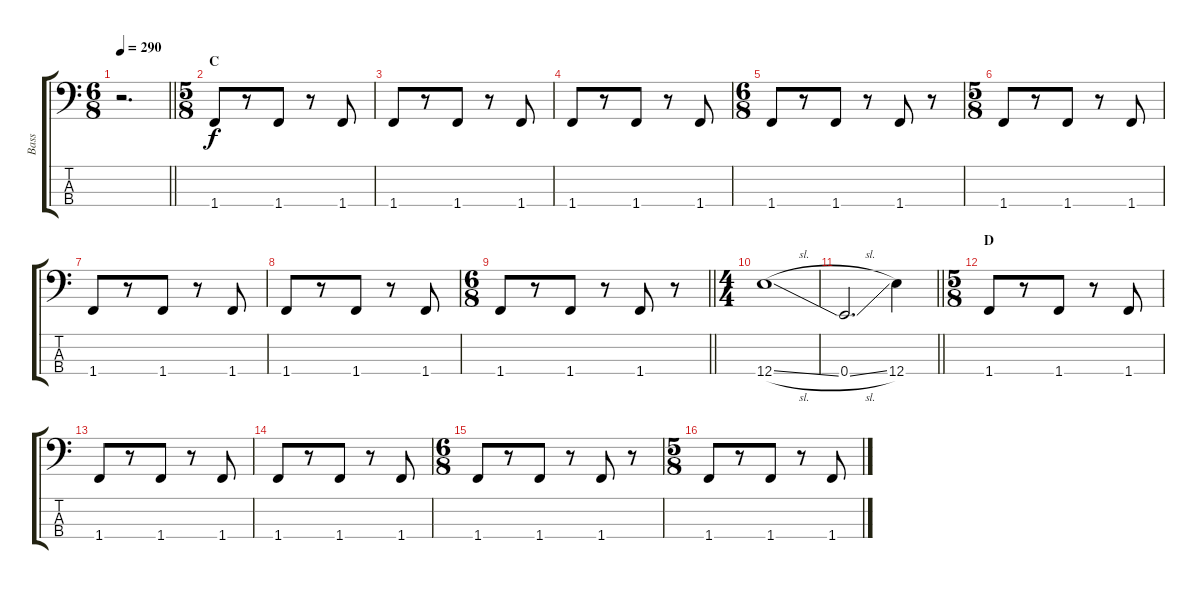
\track ("Bass" "Bass") {instrument electricbasspick}
\staff {score tabs}
\tuning (G2 D2 A1 E1) {hide}
\ts (6 8)
\tempo 290
\clef f4
\barLineRight lightlight
\ks c
r.2{d dy f} |
\ts (5 8)
\section ("" "C")
1.4.8 r.8 1.4.8 r.8 1.4.8 |
1.4.8 r.8 1.4.8 r.8 1.4.8 |
1.4.8 r.8 1.4.8 r.8 1.4.8 |
\ts (6 8)
1.4.8 r.8 1.4.8 r.8 1.4.8 r.8 |
\ts (5 8)
1.4.8 r.8 1.4.8 r.8 1.4.8 |
1.4.8 r.8 1.4.8 r.8 1.4.8 |
1.4.8 r.8 1.4.8 r.8 1.4.8 |
\ts (6 8)
\barLineRight lightlight
1.4.8 r.8 1.4.8 r.8 1.4.8 r.8 |
\ts (4 4)
\section ("" "")
12.4{sl}.1 |
\barLineRight lightlight
0.4{sl}.2{d} 12.4.4 |
\ts (5 8)
\section ("" "D")
1.4.8 r.8 1.4.8 r.8 1.4.8 |
1.4.8 r.8 1.4.8 r.8 1.4.8 |
1.4.8 r.8 1.4.8 r.8 1.4.8 |
\ts (6 8)
1.4.8 r.8 1.4.8 r.8 1.4.8 r.8 |
\ts (5 8)
1.4.8 r.8 1.4.8 r.8 1.4.8
